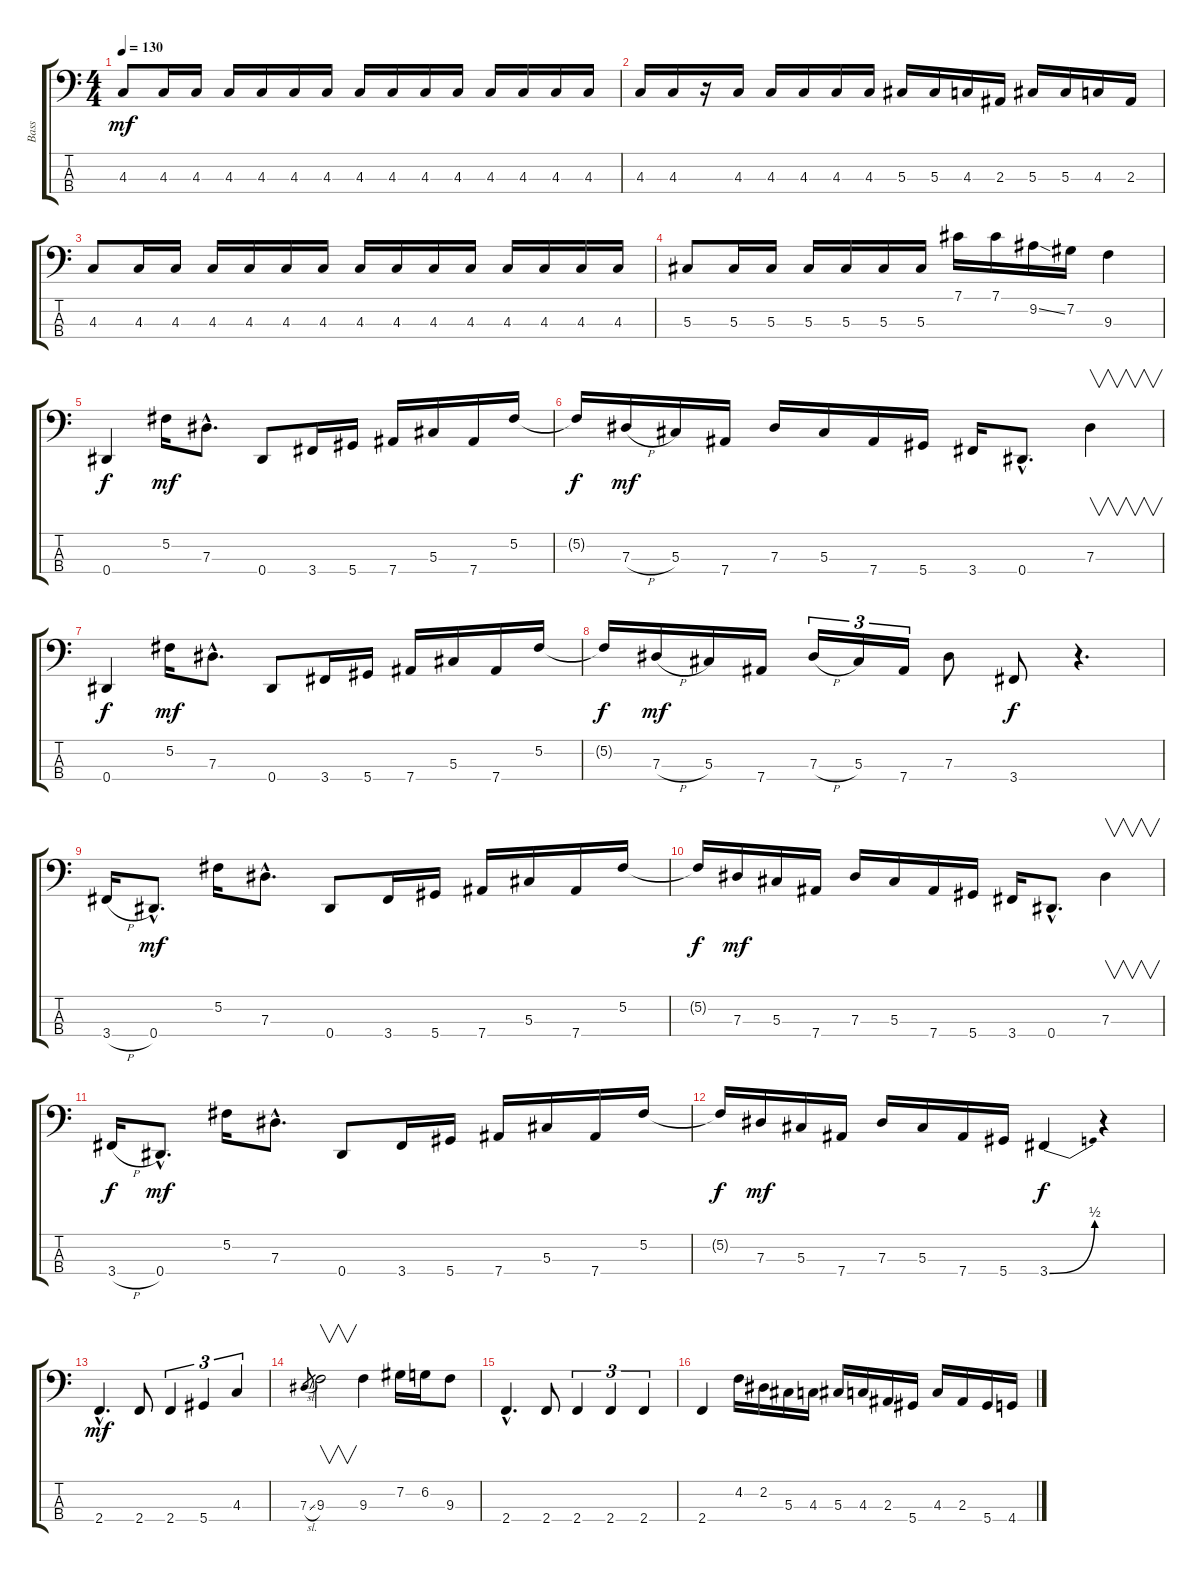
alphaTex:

\track ("Bass" "Bass") {instrument electricbasspick}
\staff {score tabs}
\tuning (Gb2 Db2 Ab1 Eb1) {hide}
\ts (4 4)
\tempo 130
\clef f4
\ks c
4.3.8{dy mf} 4.3.16 4.3.16 4.3.16 4.3.16 4.3.16 4.3.16 4.3.16 4.3.16 4.3.16 4.3.16 4.3.16 4.3.16 4.3.16 4.3.16 |
4.3.16 4.3.16 r.16 4.3.16 4.3.16 4.3.16 4.3.16 4.3.16 5.3.16 5.3.16 4.3.16 2.3.16 5.3.16 5.3.16 4.3.16 2.3.16 |
4.3.8 4.3.16 4.3.16 4.3.16 4.3.16 4.3.16 4.3.16 4.3.16 4.3.16 4.3.16 4.3.16 4.3.16 4.3.16 4.3.16 4.3.16 |
5.3.8 5.3.16 5.3.16 5.3.16 5.3.16 5.3.16 5.3.16 7.1.16 7.1.16 9.2{ss}.16 7.2.16 9.3.4 |
0.4.4{dy f} 5.2.16{dy mf} 7.3{hac}.8{d} 0.4.8 3.4.16 5.4.16 7.4.16 5.3.16 7.4.16 5.2.16 |
5.2{t}.16{dy f} 7.3{h}.16{dy mf} 5.3.16 7.4.16 7.3.16 5.3.16 7.4.16 5.4.16 3.4.16 0.4{hac}.8{d} 7.3.4{v} |
0.4.4{dy f} 5.2.16{dy mf} 7.3{hac}.8{d} 0.4.8 3.4.16 5.4.16 7.4.16 5.3.16 7.4.16 5.2.16 |
5.2{t}.16{dy f} 7.3{h}.16{dy mf} 5.3.16 7.4.16 7.3{h}.16{tu (3 2)} 5.3.16{tu (3 2)} 7.4.16{tu (3 2)} 7.3.8 3.4.8{dy f} r.4{d} |
3.4{h}.16 0.4{hac}.8{d dy mf} 5.2.16 7.3{hac}.8{d} 0.4.8 3.4.16 5.4.16 7.4.16 5.3.16 7.4.16 5.2.16 |
5.2{t}.16{dy f} 7.3.16{dy mf} 5.3.16 7.4.16 7.3.16 5.3.16 7.4.16 5.4.16 3.4.16 0.4{hac}.8{d} 7.3.4{v} |
3.4{h}.16{dy f} 0.4{hac}.8{d dy mf} 5.2.16 7.3{hac}.8{d} 0.4.8 3.4.16 5.4.16 7.4.16 5.3.16 7.4.16 5.2.16 |
5.2{t}.16{dy f} 7.3.16{dy mf} 5.3.16 7.4.16 7.3.16 5.3.16 7.4.16 5.4.16 3.4{be (bend 0 0 60 2)}.4{dy f} r.4 |
2.4{hac}.4{d dy mf} 2.4.8 2.4.4{tu (3 2)} 5.4.4{tu (3 2)} 4.3.4{tu (3 2)} |
7.3{sl}.8{gr} 9.3.2{v} 9.3.4 7.2.16 6.2.16 9.3.8 |
2.4{hac}.4{d} 2.4.8 2.4.4{tu (3 2)} 2.4.4{tu (3 2)} 2.4.4{tu (3 2)} |
2.4.4 4.2.16 2.2.16 5.3.16 4.3.16 5.3.16 4.3.16 2.3.16 5.4.16 4.3.16 2.3.16 5.4.16 4.4.16
